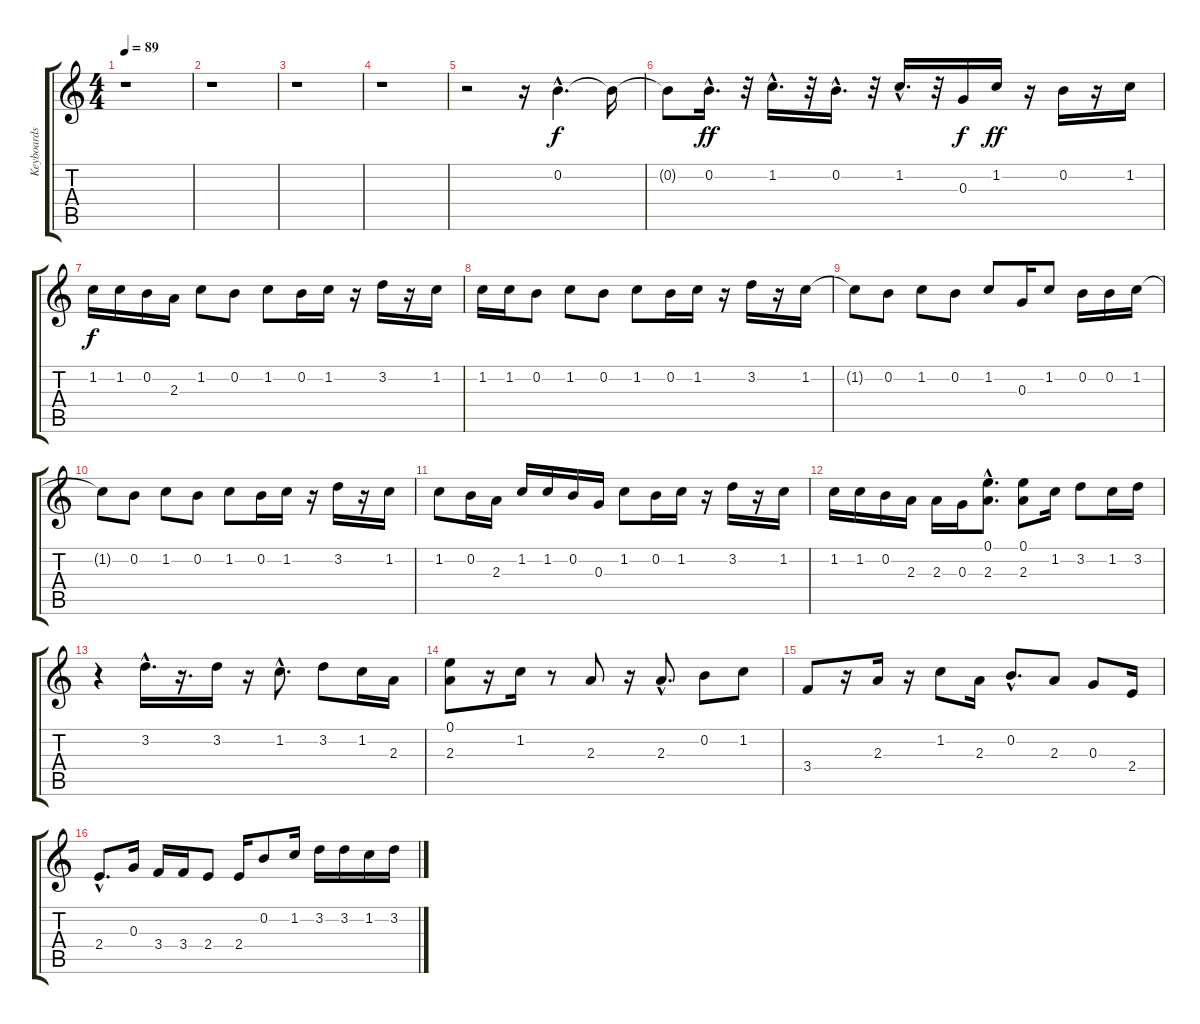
\track ("Keyboards 3" "Keyboards ") {instrument distortionguitar}
\staff {score tabs}
\tuning (E4 B3 G3 D3 A2 E2) {hide}
\ts (4 4)
\tempo 89
\clef g2
\ks c
r.1{dy f instrument distortionguitar} |
r.1 |
r.1 |
r.1 |
r.2 r.16 0.2{hac}.4{d volume 11} 0.2{t}.16 |
0.2{t}.8 0.2{hac}.16{d dy ff} r.32 1.2{hac}.16{d} r.32 0.2{hac}.16{d} r.32 1.2{hac}.16{d} r.32 0.3.16{dy f} 1.2.16{dy ff} r.16 0.2.16 r.16 1.2.16 |
1.2.16{dy f} 1.2.16 0.2.16 2.3.16 1.2.8 0.2.8 1.2.8 0.2.16 1.2.16 r.16 3.2.16 r.16 1.2.16 |
1.2.16 1.2.16 0.2.8 1.2.8 0.2.8 1.2.8 0.2.16 1.2.16 r.16 3.2.16 r.16 1.2.16 |
1.2{t}.8 0.2.8 1.2.8 0.2.8 1.2.8 0.3.16 1.2.8 0.2.16 0.2.16 1.2.16 |
1.2{t}.8 0.2.8 1.2.8 0.2.8 1.2.8 0.2.16 1.2.16 r.16 3.2.16 r.16 1.2.16 |
1.2.8 0.2.16 2.3.16 1.2.16 1.2.16 0.2.16 0.3.16 1.2.8 0.2.16 1.2.16 r.16 3.2.16 r.16 1.2.16 |
1.2.16 1.2.16 0.2.16 2.3.16 2.3.16 0.3.16 (0.1{hac} 2.3{hac}).8{d} (0.1 2.3).8 1.2.16 3.2.8 1.2.16 3.2.16 |
r.4 3.2{hac}.16{d} r.16{d} 3.2.16 r.16 1.2{hac}.8{d} 3.2.8 1.2.16 2.3.16 |
(0.1 2.3).8 r.16 1.2.16 r.8 2.3.8 r.16 2.3{hac}.8{d} 0.2.8 1.2.8 |
3.4.8 r.16 2.3.16 r.16 1.2.8 2.3.16 0.2{hac}.8{d} 2.3.8 0.3.8 2.4.16 |
2.4{hac}.8{d} 0.3.16 3.4.16 3.4.16 2.4.8 2.4.16 0.2.8 1.2.16 3.2.16 3.2.16 1.2.16 3.2.16
